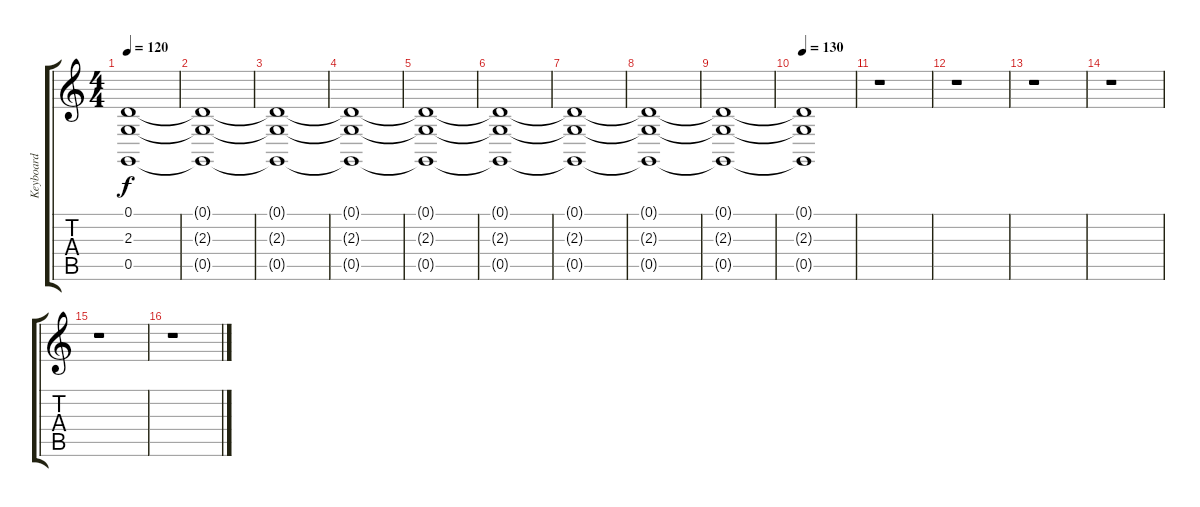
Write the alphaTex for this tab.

\track ("Keyboard" "Keyboard") {instrument choiraahs}
\staff {score tabs}
\tuning (D4 A3 F3 C3 G2 D2) {hide}
\ts (4 4)
\tempo 120
\clef g2
\ks c
(0.1{t} 2.3{t} 0.5{t}).1{dy f} |
(0.1{t} 2.3{t} 0.5{t}).1 |
(0.1{t} 2.3{t} 0.5{t}).1 |
(0.1{t} 2.3{t} 0.5{t}).1 |
(0.1{t} 2.3{t} 0.5{t}).1 |
(0.1{t} 2.3{t} 0.5{t}).1 |
(0.1{t} 2.3{t} 0.5{t}).1 |
(0.1{t} 2.3{t} 0.5{t}).1 |
(0.1{t} 2.3{t} 0.5{t}).1 |
\tempo 130
(0.1{t} 2.3{t} 0.5{t}).1 |
r.1 |
r.1 |
r.1 |
r.1 |
r.1 |
r.1
